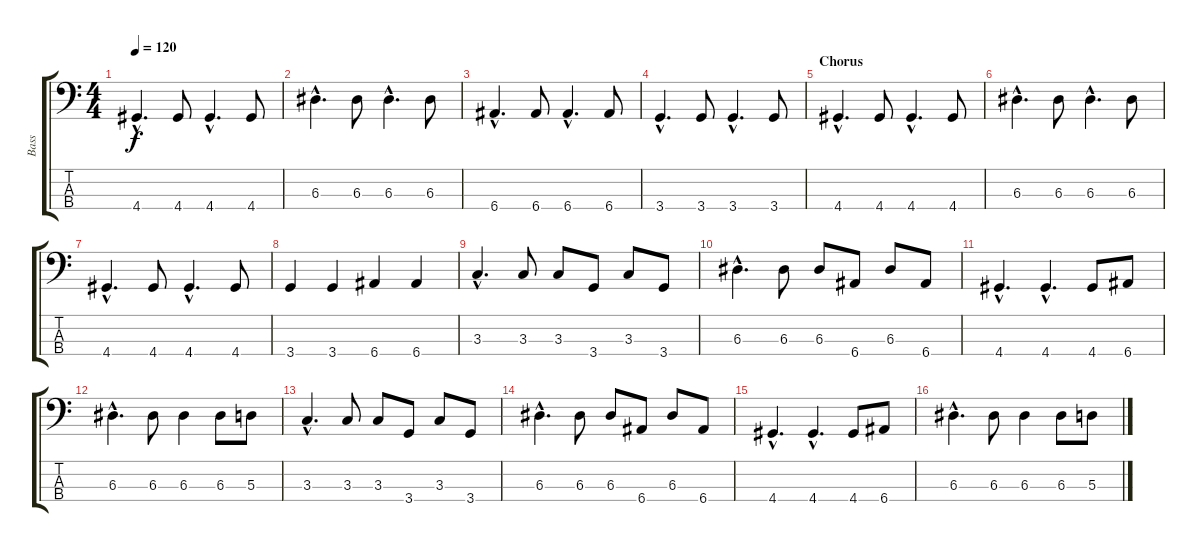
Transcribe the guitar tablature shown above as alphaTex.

\track ("Bass" "Bass") {instrument electricbassfinger}
\staff {score tabs}
\tuning (G2 D2 A1 E1) {hide}
\ts (4 4)
\tempo 120
\clef f4
\ks c
4.4{hac}.4{d dy f} 4.4.8 4.4{hac}.4{d} 4.4.8 |
6.3{hac}.4{d} 6.3.8 6.3{hac}.4{d} 6.3.8 |
6.4{hac}.4{d} 6.4.8 6.4{hac}.4{d} 6.4.8 |
3.4{hac}.4{d} 3.4.8 3.4{hac}.4{d} 3.4.8 |
\section ("" "Chorus")
4.4{hac}.4{d} 4.4.8 4.4{hac}.4{d} 4.4.8 |
6.3{hac}.4{d} 6.3.8 6.3{hac}.4{d} 6.3.8 |
4.4{hac}.4{d} 4.4.8 4.4{hac}.4{d} 4.4.8 |
3.4.4 3.4.4 6.4.4 6.4.4 |
3.3{hac}.4{d} 3.3.8 3.3.8 3.4.8 3.3.8 3.4.8 |
6.3{hac}.4{d} 6.3.8 6.3.8 6.4.8 6.3.8 6.4.8 |
4.4{hac}.4{d} 4.4{hac}.4{d} 4.4.8 6.4.8 |
6.3{hac}.4{d} 6.3.8 6.3.4 6.3.8 5.3.8 |
3.3{hac}.4{d} 3.3.8 3.3.8 3.4.8 3.3.8 3.4.8 |
6.3{hac}.4{d} 6.3.8 6.3.8 6.4.8 6.3.8 6.4.8 |
4.4{hac}.4{d} 4.4{hac}.4{d} 4.4.8 6.4.8 |
6.3{hac}.4{d} 6.3.8 6.3.4 6.3.8 5.3.8
